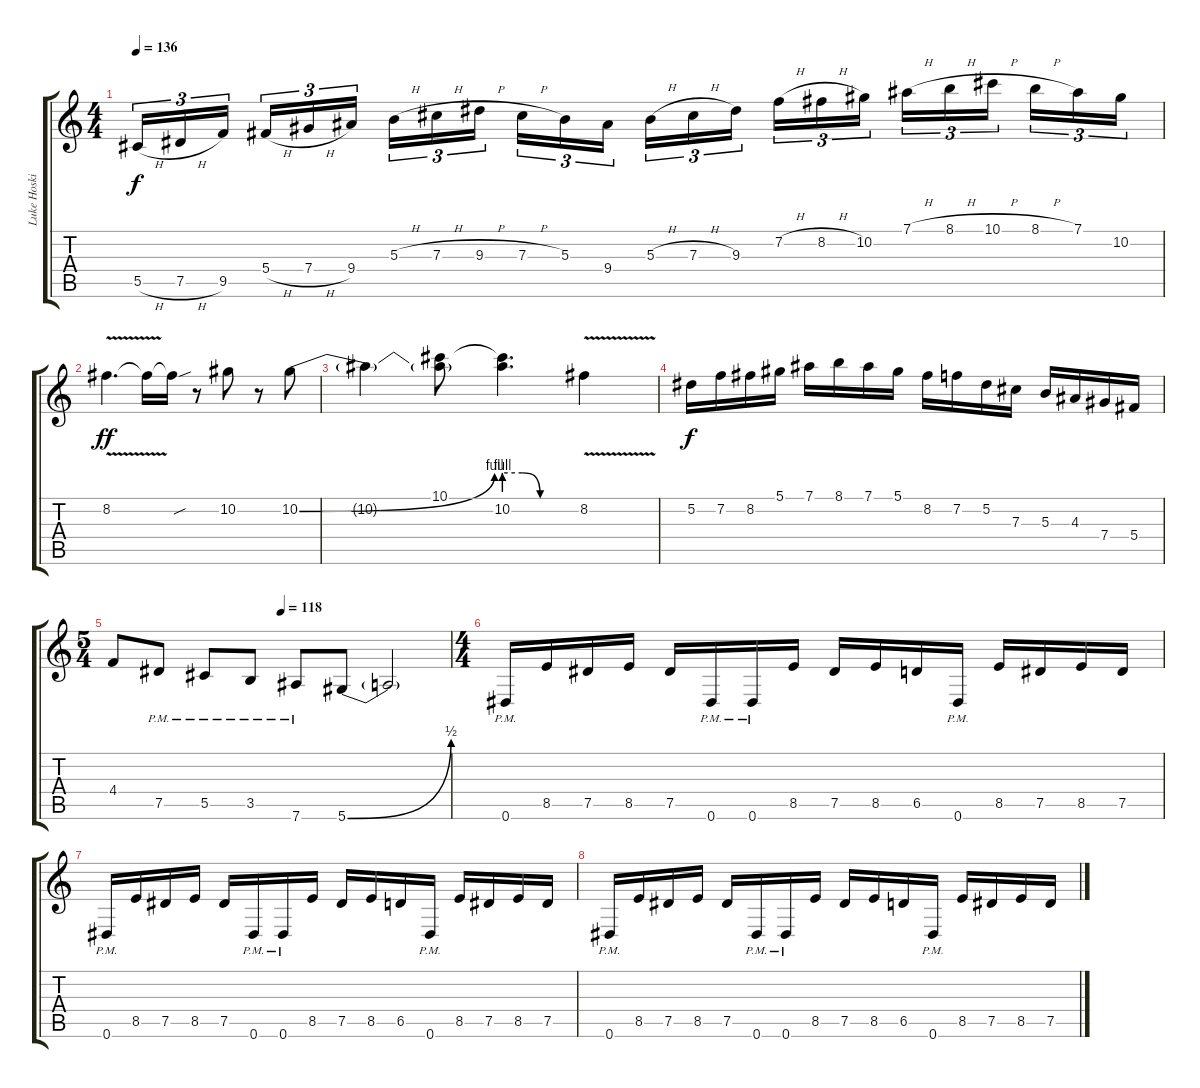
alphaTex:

\track ("Luke Hoskin - Lead Guitar" "Luke Hoski") {instrument overdrivenguitar}
\staff {score tabs}
\tuning (Eb4 Bb3 Gb3 Db3 Ab2 Eb2) {hide}
\ts (4 4)
\tempo 136
\clef g2
\ks c
5.5{h}.16{tu (3 2) dy f} 7.5{h}.16{tu (3 2)} 9.5.16{tu (3 2) beam splitsecondary} 5.4{h}.16{tu (3 2)} 7.4{h}.16{tu (3 2)} 9.4.16{tu (3 2)} 5.3{h}.16{tu (3 2)} 7.3{h}.16{tu (3 2)} 9.3{h}.16{tu (3 2) beam splitsecondary} 7.3{h}.16{tu (3 2)} 5.3.16{tu (3 2)} 9.4.16{tu (3 2)} 5.3{h}.16{tu (3 2)} 7.3{h}.16{tu (3 2)} 9.3.16{tu (3 2) beam splitsecondary} 7.2{h}.16{tu (3 2)} 8.2{h}.16{tu (3 2)} 10.2.16{tu (3 2)} 7.1{h}.16{tu (3 2)} 8.1{h}.16{tu (3 2)} 10.1{h}.16{tu (3 2) beam splitsecondary} 8.1{h}.16{tu (3 2)} 7.1.16{tu (3 2)} 10.2.16{tu (3 2)} |
8.2{v}.4{d dy ff} 8.2{t}.16 8.2{sou t}.16 r.8 10.2.8 r.8 10.2{be (bend 0 0 60 4)}.8 |
10.2{t}.4 (10.1 10.2{t}).8 (10.1{t} 10.2{be (custom 0 4 15 4 30 0 60 0)}).4{d} 8.2{v}.4 |
5.2.16{dy f balance 4} 7.2.16 8.2.16 5.1.16 7.1.16 8.1.16 7.1.16 5.1.16 8.2.16 7.2.16 5.2.16 7.3.16 5.3.16 4.3.16 7.4.16 5.4.16 |
\ts (5 4)
\tempo (118 0.5)
4.4.8 7.5{pm}.8 5.5{pm}.8 3.5{pm}.8 7.6{pm}.8 5.6{be (bend 0 0 60 2)}.8 5.6{t}.2 |
\ts (4 4)
0.6{pm}.16 8.5.16 7.5.16 8.5.16 7.5.16 0.6{pm}.16 0.6{pm}.16 8.5.16 7.5.16 8.5.16 6.5.16 0.6{pm}.16 8.5.16 7.5.16 8.5.16 7.5.16 |
0.6{pm}.16 8.5.16 7.5.16 8.5.16 7.5.16 0.6{pm}.16 0.6{pm}.16 8.5.16 7.5.16 8.5.16 6.5.16 0.6{pm}.16 8.5.16 7.5.16 8.5.16 7.5.16 |
0.6{pm}.16 8.5.16 7.5.16 8.5.16 7.5.16 0.6{pm}.16 0.6{pm}.16 8.5.16 7.5.16 8.5.16 6.5.16 0.6{pm}.16 8.5.16 7.5.16 8.5.16 7.5.16
